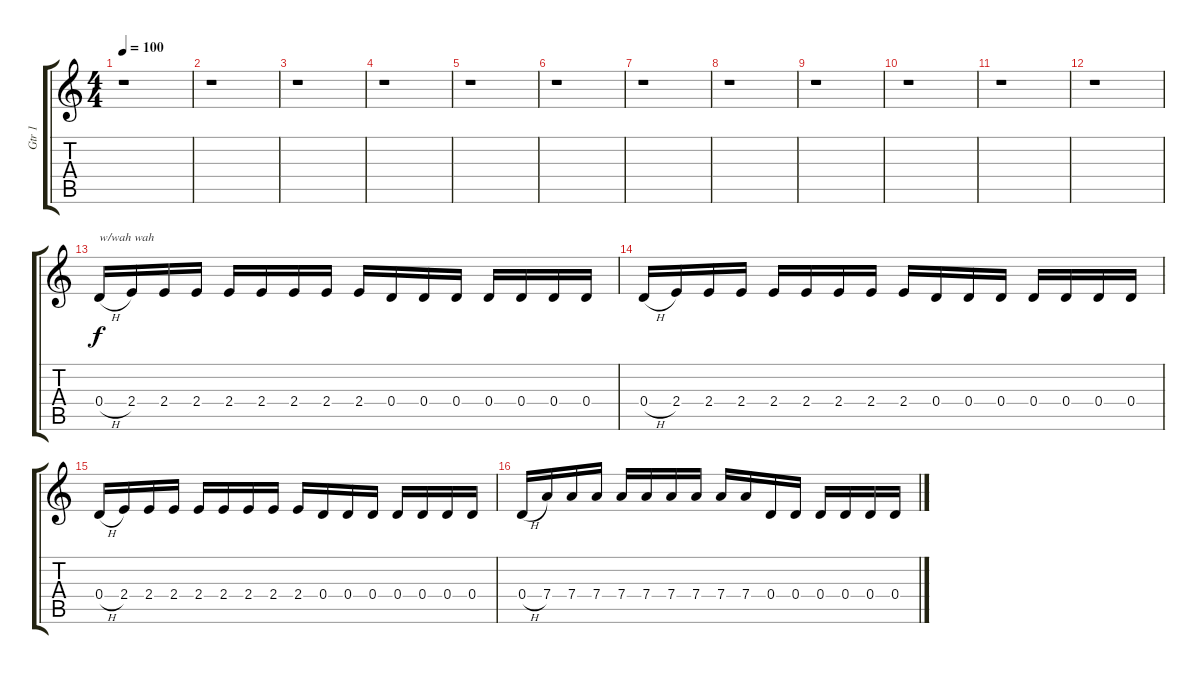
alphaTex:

\track ("Gtr 1" "Gtr 1") {instrument overdrivenguitar}
\staff {score tabs}
\tuning (E4 B3 G3 D3 A2 E2) {hide}
\ts (4 4)
\tempo 100
\clef g2
\ks c
r.1{dy f} |
r.1 |
r.1 |
r.1 |
r.1 |
r.1 |
r.1 |
r.1 |
r.1 |
r.1 |
r.1 |
r.1 |
0.4{h}.16{txt "w/wah wah"} 2.4.16 2.4.16 2.4.16 2.4.16 2.4.16 2.4.16 2.4.16 2.4.16 0.4.16 0.4.16 0.4.16 0.4.16 0.4.16 0.4.16 0.4.16 |
0.4{h}.16 2.4.16 2.4.16 2.4.16 2.4.16 2.4.16 2.4.16 2.4.16 2.4.16 0.4.16 0.4.16 0.4.16 0.4.16 0.4.16 0.4.16 0.4.16 |
0.4{h}.16 2.4.16 2.4.16 2.4.16 2.4.16 2.4.16 2.4.16 2.4.16 2.4.16 0.4.16 0.4.16 0.4.16 0.4.16 0.4.16 0.4.16 0.4.16 |
0.4{h}.16 7.4.16 7.4.16 7.4.16 7.4.16 7.4.16 7.4.16 7.4.16 7.4.16 7.4.16 0.4.16 0.4.16 0.4.16 0.4.16 0.4.16 0.4.16
